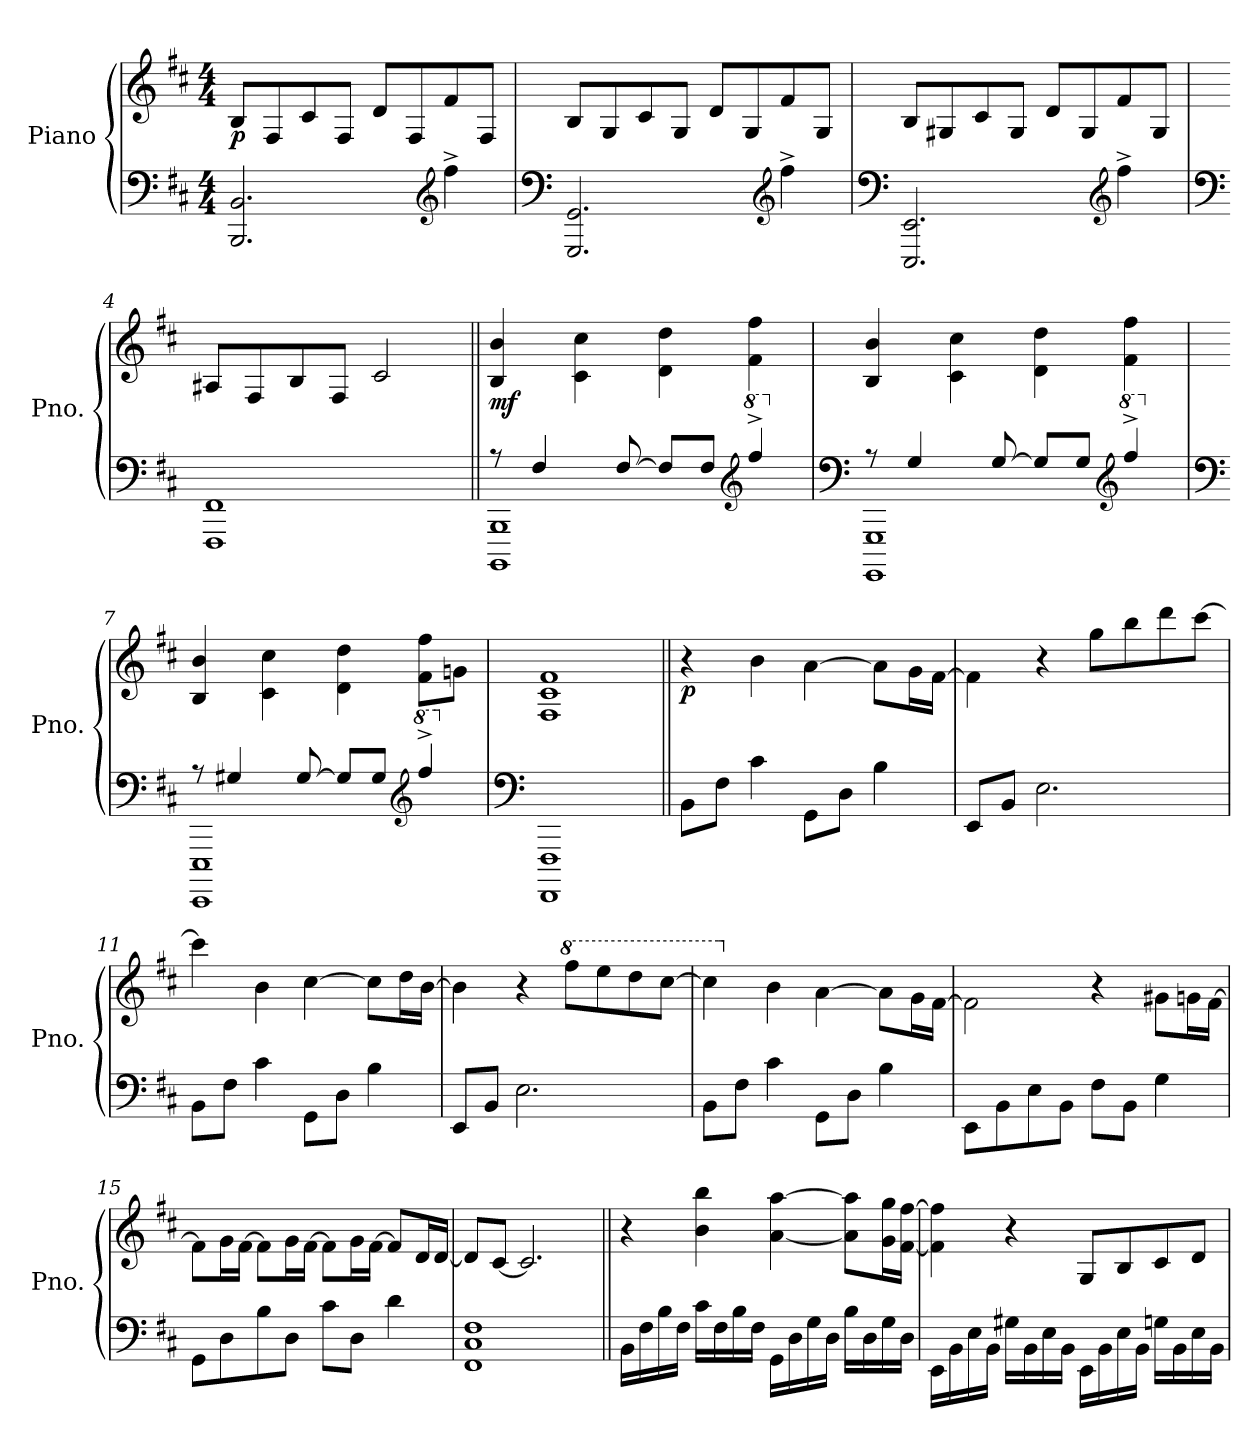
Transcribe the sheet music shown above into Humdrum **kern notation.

**kern	**kern	**dynam
*part1	*part1	*part1
*staff2	*staff1	*staff1/2
*I"Piano	*	*
*I'Pno.	*	*
*clefF4	*clefG2	*
*k[f#c#]	*k[f#c#]	*
*M4/4	*M4/4	*
*MM72	*MM72	*
=1	=1	=1
!	!	!LO:DY:b
2.BBB/ 2.BB/	8B/L	p
.	8F#/	.
.	8c#/	.
.	8F#/J	.
.	8d/L	.
.	8F#/	.
*clefG2	*	*
4ff#<^\	8f#/	.
.	8F#/J	.
=2	=2	=2
*clefF4	*	*
2.GGG/ 2.GG/	8B/L	.
.	8G/	.
.	8c#/	.
.	8G/J	.
.	8d/L	.
.	8G/	.
*clefG2	*	*
4ff#^\	8f#/	.
.	8G/J	.
=3	=3	=3
*clefF4	*	*
2.EEE/ 2.EE/	8B/L	.
.	8G#X/	.
.	8c#/	.
.	8G#/J	.
.	8d/L	.
.	8G#/	.
*clefG2	*	*
4ff#^\	8f#/	.
.	8G#/J	.
=4	=4	=4
*clefF4	*	*
1FFF# 1FF#	8A#X/L	.
.	8F#/	.
.	8B/	.
.	8F#/J	.
.	2c#/	.
!!LO:LB:g=z
=5||	=5||	=5||
*^	*	*
!	!	!	!LO:DY:b
8r	1BBBB 1BBB	4B/ 4b/	mf
4F#/	.	.	.
.	.	4c#\ 4cc#\	.
[8F#/	.	.	.
8F#/L]	.	4d\ 4dd\	.
8F#/J	.	.	.
*clefG2	*	*	*
*8va	*	*	*
4fff#^/	.	4f#\ 4ff#\	.
=6	=6	=6	=6
*clefF4	*	*	*
*X8va	*	*	*
8r	1GGGG 1GGG	4B/ 4b/	.
4G/	.	.	.
.	.	4c#\ 4cc#\	.
[8G/	.	.	.
8G/L]	.	4d\ 4dd\	.
8G/J	.	.	.
*clefG2	*	*	*
*8va	*	*	*
4fff#^/	.	4f#\ 4ff#\	.
=7	=7	=7	=7
*clefF4	*	*	*
*X8va	*	*	*
8r	1EEEE 1EEE	4B/ 4b/	.
4G#X/	.	.	.
.	.	4c#\ 4cc#\	.
[8G#/	.	.	.
8G#/L]	.	4d\ 4dd\	.
8G#/J	.	.	.
*clefG2	*	*	*
*8va	*	*	*
4fff#^/	.	8f#\ 8ff#\L	.
.	.	8gn\J	.
*v	*v	*	*
=8	=8	=8
*clefF4	*	*
*X8va	*	*
1FFFF# 1FFF#	1F# 1c# 1f#	.
!!LO:LB:g=z
=9||	=9||	=9||
!	!	!LO:DY:b
8BB\L	4r	p
8F#\J	.	.
4c#\	4b\	.
8GG\L	[4a\	.
8D\J	.	.
4B\	8a\L]	.
.	16g\L	.
.	[16f#\JJ	.
=10	=10	=10
8EE/L	4f#\]	.
8BB/J	.	.
2.E\	4r	.
.	8gg\L	.
.	8bb\	.
.	8ddd\	.
.	[8ccc#\J	.
=11	=11	=11
8BB\L	4ccc#\]	.
8F#\J	.	.
4c#\	4b\	.
8GG\L	[4cc#\	.
8D\J	.	.
4B\	8cc#\L]	.
.	16dd\L	.
.	[16b\JJ	.
=12	=12	=12
8EE/L	4b\]	.
8BB/J	.	.
2.E\	4r	.
*	*8va	*
.	8fff#\L	.
.	8eee\	.
.	8ddd\	.
.	[8ccc#\J	.
!!LO:LB:g=z
=13	=13	=13
8BB\L	4ccc#\]	.
8F#\J	.	.
*	*X8va	*
4c#\	4b\	.
8GG\L	[4a\	.
8D\J	.	.
4B\	8a\L]	.
.	16g\L	.
.	[16f#\JJ	.
=14	=14	=14
8EE\L	2f#\]	.
8BB\	.	.
8E\	.	.
8BB\J	.	.
8F#\L	4r	.
8BB\J	.	.
4G\	8g#X\L	.
.	16gn\L	.
.	[16f#\JJ	.
=15	=15	=15
8GG\L	8f#\L]	.
8D\	16g\L	.
.	[16f#\JJ	.
8B\	8f#\L]	.
8D<\J	16g\L	.
.	[16f#\JJ	.
8c#\L	8f#\L]	.
8D\J	16g\L	.
.	[16f#\JJ	.
4d\	8f#/L]	.
.	16d/L	.
.	[16d/JJ	.
=16	=16	=16
1FF# 1C# 1F#	8d/L]	.
.	[8c#/J	.
.	2.c#/]	.
!!LO:LB:g=z
=17||	=17||	=17||
16BB\LL	4r	.
16F#\	.	.
16B\	.	.
16F#\JJ	.	.
16c#\LL	4b\ 4bb\	.
16F#\	.	.
16B\	.	.
16F#\JJ	.	.
16GG\LL	[4a\ [4aa\	.
16D\	.	.
16G\	.	.
16D\JJ	.	.
16B\LL	8a\] 8aa\]L	.
16D\	.	.
16G\	16g\ 16gg\L	.
16D\JJ	[16f#\ [16ff#\JJ	.
=18	=18	=18
16EE\LL	4f#\] 4ff#\]	.
16BB\	.	.
16E\	.	.
16BB\JJ	.	.
16G#X\LL	4r	.
16BB\	.	.
16E\	.	.
16BB\JJ	.	.
16EE\LL	8G/L	.
16BB\	.	.
16E\	8B/	.
16BB\JJ	.	.
16Gn\LL	8c#/	.
16BB\	.	.
16E\	8d/J	.
16BB\JJ	.	.
=	=	=
*-	*-	*-
